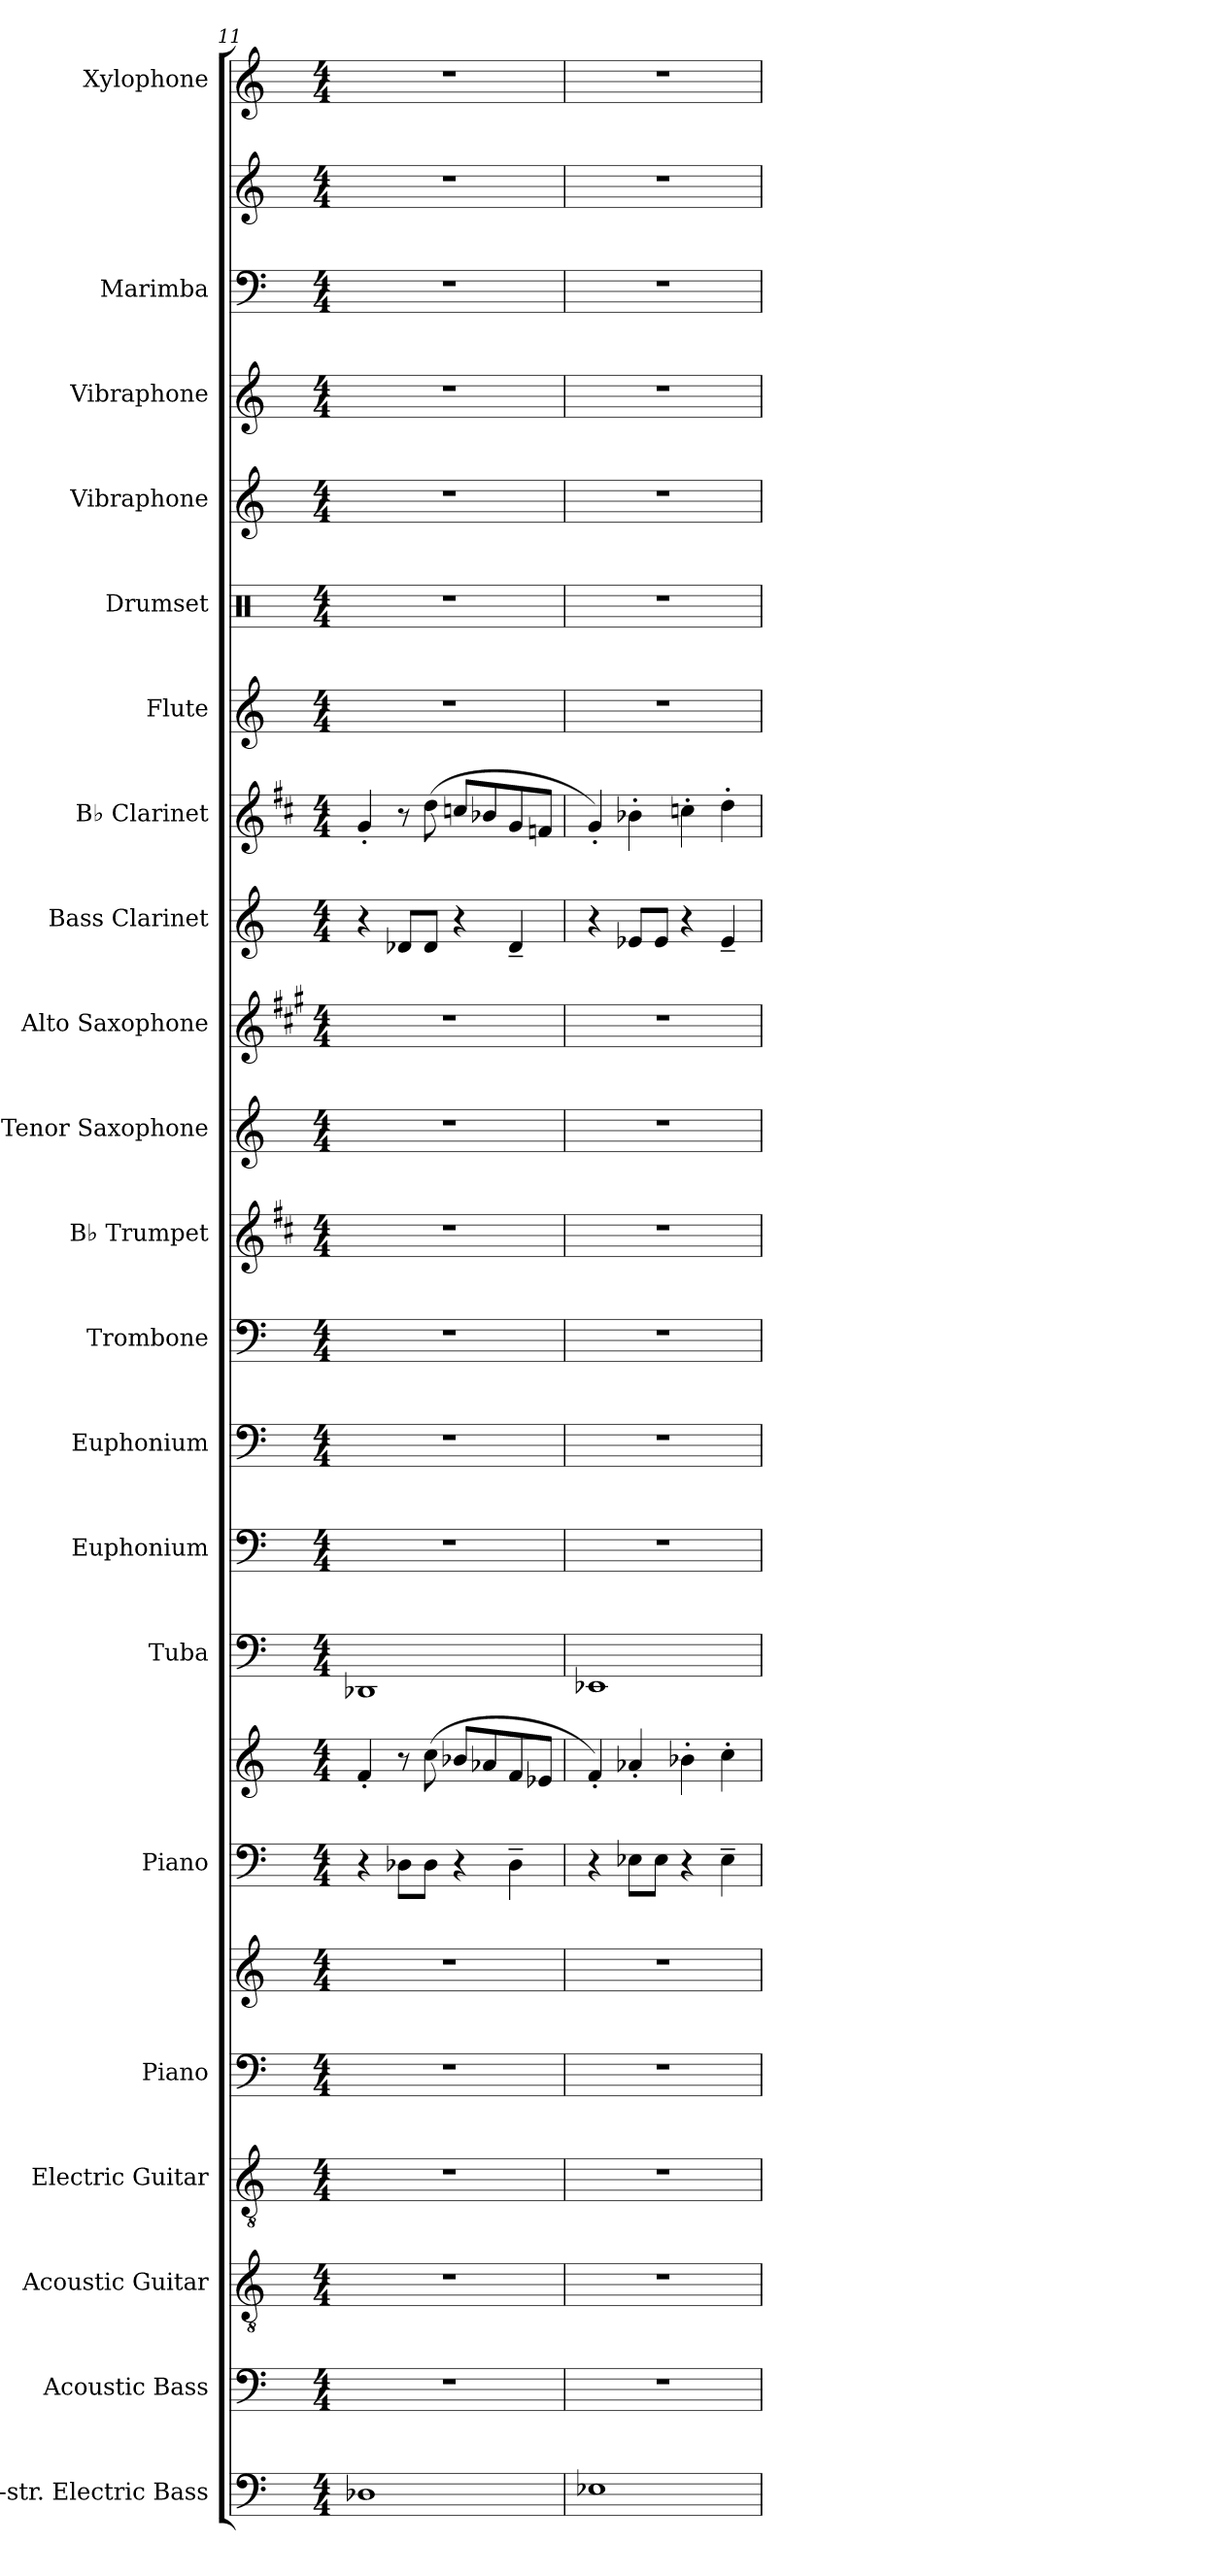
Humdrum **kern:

**kern	**kern	**kern	**kern	**kern	**kern	**kern	**kern	**kern	**kern	**kern	**kern	**kern	**kern	**kern	**kern	**kern	**kern	**kern	**kern	**kern	**kern	**kern	**kern
*part21	*part20	*part19	*part18	*part17	*part17	*part16	*part16	*part15	*part14	*part13	*part12	*part11	*part10	*part9	*part8	*part7	*part6	*part5	*part4	*part3	*part2	*part2	*part1
*staff24	*staff23	*staff22	*staff21	*staff20	*staff19	*staff18	*staff17	*staff16	*staff15	*staff14	*staff13	*staff12	*staff11	*staff10	*staff9	*staff8	*staff7	*staff6	*staff5	*staff4	*staff3	*staff2	*staff1
*I"5-str. Electric Bass	*I"Acoustic Bass	*I"Acoustic Guitar	*I"Electric Guitar	*I"Piano	*	*I"Piano	*	*I"Tuba	*I"Euphonium	*I"Euphonium	*I"Trombone	*I"B♭ Trumpet	*I"Tenor Saxophone	*I"Alto Saxophone	*I"Bass Clarinet	*I"B♭ Clarinet	*I"Flute	*I"Drumset	*I"Vibraphone	*I"Vibraphone	*I"Marimba	*	*I"Xylophone
*I'El. B.	*I'Bass	*I'Guit.	*I'El. Guit.	*I'Pno.	*	*I'Pno.	*	*I'Tba.	*I'Euph.	*I'Euph.	*I'Tbn.	*I'B♭ Tpt.	*I'T. Sax.	*I'A. Sax.	*I'B. Cl.	*I'B♭ Cl.	*I'Fl.	*I'Drs.	*I'Vib.	*I'Vib.	*I'Mrm.	*	*I'Xyl.
*clefF4	*clefF4	*clefGv2	*clefGv2	*clefF4	*clefG2	*clefF4	*clefG2	*clefF4	*clefF4	*clefF4	*clefF4	*clefG2	*clefG2	*clefG2	*clefG2	*clefG2	*clefG2	*clefX	*clefG2	*clefG2	*clefF4	*clefG2	*clefG2
*ITrd7c12	*ITrd7c12	*	*	*	*	*	*	*	*	*	*	*ITrd1c2	*ITrd8c14	*ITrd5c9	*ITrd8c14	*ITrd1c2	*	*	*	*	*	*	*ITrd-7c-12
*k[]	*k[]	*k[]	*k[]	*k[]	*k[]	*k[]	*k[]	*k[]	*k[]	*k[]	*k[]	*k[]	*k[]	*k[]	*k[]	*k[]	*k[]	*k[]	*k[]	*k[]	*k[]	*k[]	*k[]
*M4/4	*M4/4	*M4/4	*M4/4	*M4/4	*M4/4	*M4/4	*M4/4	*M4/4	*M4/4	*M4/4	*M4/4	*M4/4	*M4/4	*M4/4	*M4/4	*M4/4	*M4/4	*M4/4	*M4/4	*M4/4	*M4/4	*M4/4	*M4/4
=11	=11	=11	=11	=11	=11	=11	=11	=11	=11	=11	=11	=11	=11	=11	=11	=11	=11	=11	=11	=11	=11	=11	=11
1DD-X	1r	1r	1r	1r	1r	4r	4f'/	1DD-X	1r	1r	1r	1r	1r	1r	4r	4f'/	1r	1r	1r	1r	1r	1r	1r
.	.	.	.	.	.	8D-X\L	8r	.	.	.	.	.	.	.	8D-X/L	8r	.	.	.	.	.	.	.
.	.	.	.	.	.	8D-\J	(8cc\	.	.	.	.	.	.	.	8D-/J	(8cc\	.	.	.	.	.	.	.
.	.	.	.	.	.	4r	8b-X/L	.	.	.	.	.	.	.	4r	8b-X/L	.	.	.	.	.	.	.
.	.	.	.	.	.	.	8a-X/	.	.	.	.	.	.	.	.	8a-X/	.	.	.	.	.	.	.
.	.	.	.	.	.	4D-~\	8f/	.	.	.	.	.	.	.	4D-~/	8f/	.	.	.	.	.	.	.
.	.	.	.	.	.	.	8e-X/J	.	.	.	.	.	.	.	.	8e-X/J	.	.	.	.	.	.	.
!!LO:PB:g=z
=12	=12	=12	=12	=12	=12	=12	=12	=12	=12	=12	=12	=12	=12	=12	=12	=12	=12	=12	=12	=12	=12	=12	=12
1EE-X	1r	1r	1r	1r	1r	4r	4f'/)	1EE-X	1r	1r	1r	1r	1r	1r	4r	4f'/)	1r	1r	1r	1r	1r	1r	1r
.	.	.	.	.	.	8E-X\L	4a-X'/	.	.	.	.	.	.	.	8E-X/L	4a-X'\	.	.	.	.	.	.	.
.	.	.	.	.	.	8E-\J	.	.	.	.	.	.	.	.	8E-/J	.	.	.	.	.	.	.	.
.	.	.	.	.	.	4r	4b-X'\	.	.	.	.	.	.	.	4r	4b-X'\	.	.	.	.	.	.	.
.	.	.	.	.	.	4E-~\	4cc'\	.	.	.	.	.	.	.	4E-~/	4cc'\	.	.	.	.	.	.	.
=	=	=	=	=	=	=	=	=	=	=	=	=	=	=	=	=	=	=	=	=	=	=	=
*-	*-	*-	*-	*-	*-	*-	*-	*-	*-	*-	*-	*-	*-	*-	*-	*-	*-	*-	*-	*-	*-	*-	*-
